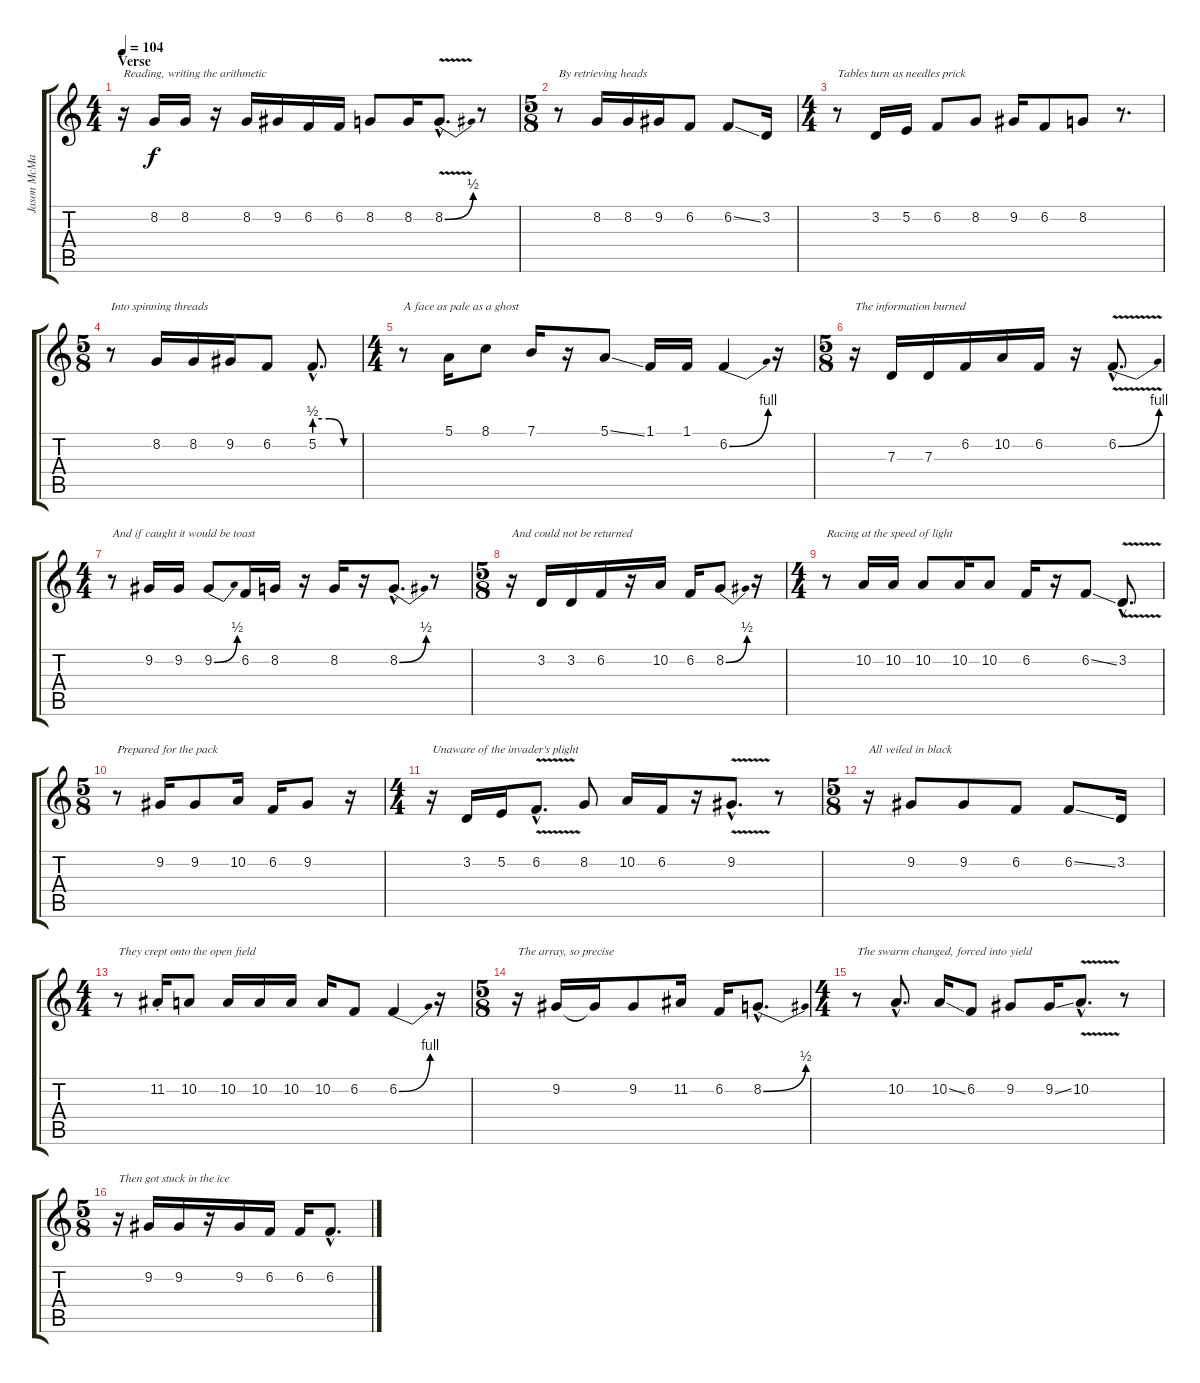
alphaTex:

\track ("Jason McMaster" "Jason McMa") {instrument lead1square}
\staff {score tabs}
\tuning (E4 B3 G3 D3 A2 E2) {hide}
\ts (4 4)
\section ("" "Verse")
\tempo 104
\clef g2
\ks c
r.16{txt "Reading, writing the arithmetic" dy ppp} 8.2.16{dy f} 8.2.16 r.16 8.2.16 9.2.16 6.2.16 6.2.16 8.2.8 8.2.16 8.2{be (bend 0 0 60 2) v hac}.8{d} r.8 |
\ts (5 8)
r.8{txt "By retrieving heads"} 8.2.16 8.2.16 9.2.16 6.2.8 6.2{ss}.8 3.2.16 |
\ts (4 4)
r.8{txt "Tables turn as needles prick"} 3.2.16 5.2.16 6.2.8 8.2.8 9.2.16 6.2.8 8.2.8 r.8{d} |
\ts (5 8)
r.8{txt "Into spinning threads"} 8.2.16 8.2.16 9.2.16 6.2.8 5.2{be (custom 0 2 20 2 40 0 60 0) hac}.8{d} |
\ts (4 4)
r.8{txt "A face as pale as a ghost"} 5.1.16 8.1.8 7.1.16 r.16 5.1{ss}.8 1.1.16 1.1.16 6.2{be (bend 0 0 60 4)}.4 r.16 |
\ts (5 8)
r.16{txt "The information burned"} 7.3.16 7.3.16 6.2.16 10.2.16 6.2.16 r.16 6.2{be (bend 0 0 60 4) v hac}.8{d} |
\ts (4 4)
r.8{txt "And if caught it would be toast"} 9.2.16 9.2.16 9.2{be (bend 0 0 60 2)}.8 6.2.16 8.2.16 r.16 8.2.16 r.16 8.2{be (bend 0 0 60 2) hac}.8{d} r.8 |
\ts (5 8)
r.16{txt "And could not be returned"} 3.2.16 3.2.16 6.2.16 r.16 10.2.16 6.2.16 8.2{be (bend 0 0 60 2)}.8 r.16 |
\ts (4 4)
r.8{txt "Racing at the speed of light"} 10.2.16 10.2.16 10.2.8 10.2.16 10.2.8 6.2.16 r.16 6.2{ss}.8 3.2{v hac}.8{d} |
\ts (5 8)
r.8{txt "Prepared for the pack"} 9.2.16 9.2.8 10.2.16 6.2.16 9.2.8 r.16 |
\ts (4 4)
r.16{txt "Unaware of the invader's plight"} 3.2.16 5.2.16 6.2{v hac}.8{d} 8.2.8 10.2.16 6.2.16 r.16 9.2{v hac}.8{d} r.8 |
\ts (5 8)
r.16{txt "All veiled in black"} 9.2.8 9.2.8 6.2.8 6.2{ss}.8 3.2.16 |
\ts (4 4)
r.8{txt "They crept onto the open field"} 11.2{st}.16 10.2.8 10.2.16 10.2.16 10.2.16 10.2.16 6.2.8 6.2{be (bend 0 0 60 4)}.4 r.16 |
\ts (5 8)
r.16{txt "The array, so precise"} 9.2.16 9.2{t}.16 9.2.8 11.2.16 6.2.16 8.2{be (bend 0 0 60 2) hac}.8{d} |
\ts (4 4)
r.8{txt "The swarm changed, forced into yield"} 10.2{hac}.8{d} 10.2{ss}.16 6.2.8 9.2.8 9.2{ss}.16 10.2{v hac}.8{d} r.8 |
\ts (5 8)
r.16{txt "Then got stuck in the ice"} 9.2.16 9.2.16 r.16 9.2.16 6.2.16 6.2.16 6.2{hac}.8{d}
